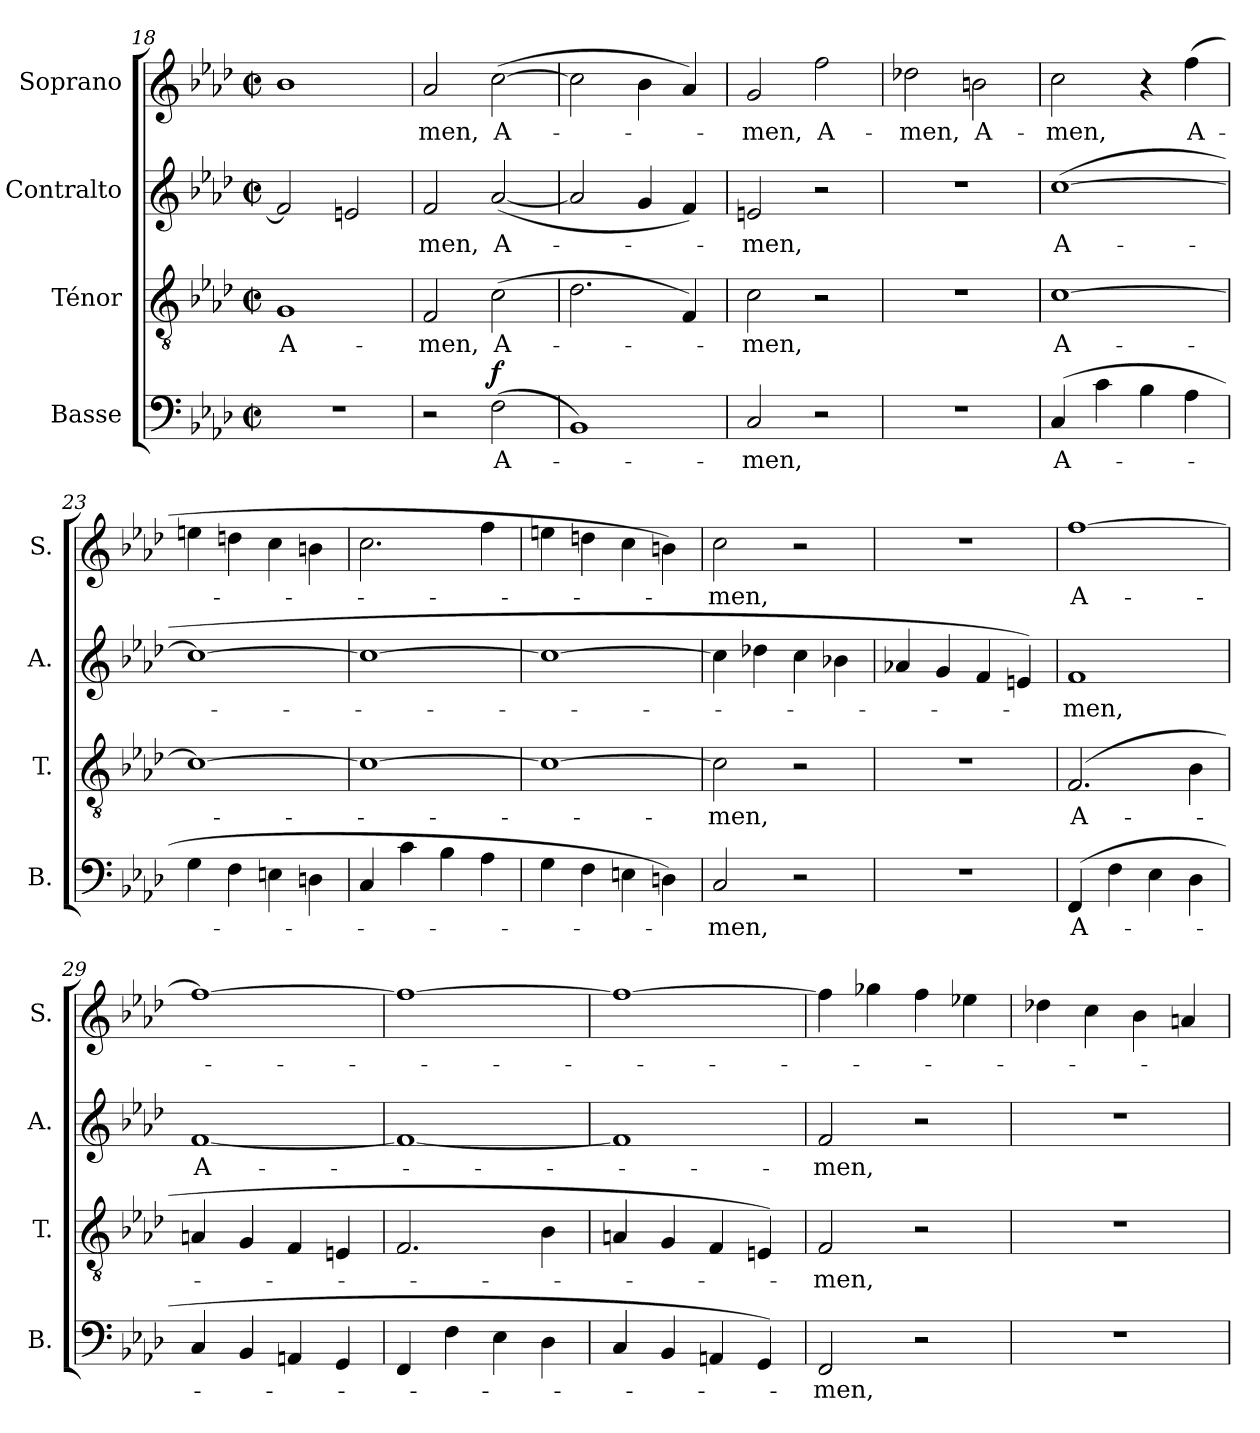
**kern	**text	**dynam	**kern	**text	**kern	**text	**kern	**text
*part4	*part4	*part4	*part3	*part3	*part2	*part2	*part1	*part1
*staff4	*staff4	*staff4	*staff3	*staff3	*staff2	*staff2	*staff1	*staff1
*I"Basse	*	*	*I"Ténor	*	*I"Contralto	*	*I"Soprano	*
*I'B.	*	*	*I'T.	*	*I'A.	*	*I'S.	*
*clefF4	*	*	*clefGv2	*	*clefG2	*	*clefG2	*
*k[b-e-a-d-]	*	*	*k[b-e-a-d-]	*	*k[b-e-a-d-]	*	*k[b-e-a-d-]	*
*M2/2	*	*	*M2/2	*	*M2/2	*	*M2/2	*
*met(c|)	*	*	*met(c|)	*	*met(c|)	*	*met(c|)	*
=18	=18	=18	=18	=18	=18	=18	=18	=18
!	!	!	!	!LO:LY:b	!	!	!	!
1r	.	.	1G	A-	2f/]	.	1b-	.
.	.	.	.	.	2en/	.	.	.
=19	=19	=19	=19	=19	=19	=19	=19	=19
!	!	!	!	!LO:LY:b	!	!LO:LY:b	!	!LO:LY:b
2r	.	.	2F/	-men,	2f/	-men,	2a-/	-men,
!	!LO:LY:b	!LO:DY:a	!	!LO:LY:b	!	!LO:LY:b	!	!LO:LY:b
(2F\	A-	f	(2c\	A-	([2a-/	A-	([2cc\	A-
=20	=20	=20	=20	=20	=20	=20	=20	=20
1BB-)	.	.	2.d-\	.	2a-/]	.	2cc\]	.
.	.	.	.	.	4g/	.	4b-\	.
.	.	.	4F/)	.	4f/)	.	4a-/)	.
=21	=21	=21	=21	=21	=21	=21	=21	=21
!	!LO:LY:b	!	!	!LO:LY:b	!	!LO:LY:b	!	!LO:LY:b
2C/	-men,	.	2c\	-men,	2en/	-men,	2g/	-men,
!	!	!	!	!	!	!	!	!LO:LY:b
2r	.	.	2r	.	2r	.	2ff\	A-
=22	=22	=22	=22	=22	=22	=22	=22	=22
!	!	!	!	!	!	!	!	!LO:LY:b
1r	.	.	1r	.	1r	.	2dd-X\	-men,
!	!	!	!	!	!	!	!	!LO:LY:b
.	.	.	.	.	.	.	2bn\	A-
=22X1	=22X1	=22X1	=22X1	=22X1	=22X1	=22X1	=22X1	=22X1
!	!LO:LY:b	!	!	!LO:LY:b	!	!LO:LY:b	!	!LO:LY:b
(4C/	A-	.	[1c	A-	([1cc	A-	2cc\	-men,
4c\	.	.	.	.	.	.	.	.
4B-\	.	.	.	.	.	.	4r	.
!	!	!	!	!	!	!	!	!LO:LY:b
4A-\	.	.	.	.	.	.	(4ff\	A-
!!LO:LB:g=z
=23	=23	=23	=23	=23	=23	=23	=23	=23
4G\	.	.	1c_	.	1cc_	.	4een\	.
4F\	.	.	.	.	.	.	4ddn\	.
4En\	.	.	.	.	.	.	4cc\	.
4Dn\	.	.	.	.	.	.	4bn\	.
=24	=24	=24	=24	=24	=24	=24	=24	=24
4C/	.	.	1c_	.	1cc_	.	2.cc\	.
4c\	.	.	.	.	.	.	.	.
4B-\	.	.	.	.	.	.	.	.
4A-\	.	.	.	.	.	.	4ff\	.
=25	=25	=25	=25	=25	=25	=25	=25	=25
4G\	.	.	1c_	.	1cc_	.	4een\	.
4F\	.	.	.	.	.	.	4ddn\	.
4En\	.	.	.	.	.	.	4cc\	.
4Dn\)	.	.	.	.	.	.	4bn\)	.
=26	=26	=26	=26	=26	=26	=26	=26	=26
!	!LO:LY:b	!	!	!LO:LY:b	!	!	!	!LO:LY:b
2C/	-men,	.	2c\]	-men,	4cc\]	.	2cc\	-men,
.	.	.	.	.	4dd-X\	.	.	.
2r	.	.	2r	.	4cc\	.	2r	.
.	.	.	.	.	4b-X\	.	.	.
=27	=27	=27	=27	=27	=27	=27	=27	=27
1r	.	.	1r	.	4a-X/	.	1r	.
.	.	.	.	.	4g/	.	.	.
.	.	.	.	.	4f/	.	.	.
.	.	.	.	.	4en/)	.	.	.
=28	=28	=28	=28	=28	=28	=28	=28	=28
!	!LO:LY:b	!	!	!LO:LY:b	!	!LO:LY:b	!	!LO:LY:b
(4FF/	A-	.	(2.F/	A-	1f	-men,	[1ff	A-
4F\	.	.	.	.	.	.	.	.
4E-\	.	.	.	.	.	.	.	.
4D-\	.	.	4B-\	.	.	.	.	.
!!LO:LB:g=z
=29	=29	=29	=29	=29	=29	=29	=29	=29
!	!	!	!	!	!	!LO:LY:b	!	!
4C/	.	.	4An/	.	[1f	A-	1ff_	.
4BB-/	.	.	4G/	.	.	.	.	.
4AAn/	.	.	4F/	.	.	.	.	.
4GG/	.	.	4En/	.	.	.	.	.
=30	=30	=30	=30	=30	=30	=30	=30	=30
4FF/	.	.	2.F/	.	1f_	.	1ff_	.
4F\	.	.	.	.	.	.	.	.
4E-\	.	.	.	.	.	.	.	.
4D-\	.	.	4B-\	.	.	.	.	.
=31	=31	=31	=31	=31	=31	=31	=31	=31
4C/	.	.	4An/	.	1f]	.	1ff_	.
4BB-/	.	.	4G/	.	.	.	.	.
4AAn/	.	.	4F/	.	.	.	.	.
4GG/)	.	.	4En/)	.	.	.	.	.
=32	=32	=32	=32	=32	=32	=32	=32	=32
!	!LO:LY:b	!	!	!LO:LY:b	!	!LO:LY:b	!	!
2FF/	-men,	.	2F/	-men,	2f/	-men,	4ff\]	.
.	.	.	.	.	.	.	4gg-X\	.
2r	.	.	2r	.	2r	.	4ff\	.
.	.	.	.	.	.	.	4ee-X\	.
=33	=33	=33	=33	=33	=33	=33	=33	=33
1r	.	.	1r	.	1r	.	4dd-X\	.
.	.	.	.	.	.	.	4cc\	.
.	.	.	.	.	.	.	4b-\	.
.	.	.	.	.	.	.	4an/	.
=	=	=	=	=	=	=	=	=
*-	*-	*-	*-	*-	*-	*-	*-	*-
